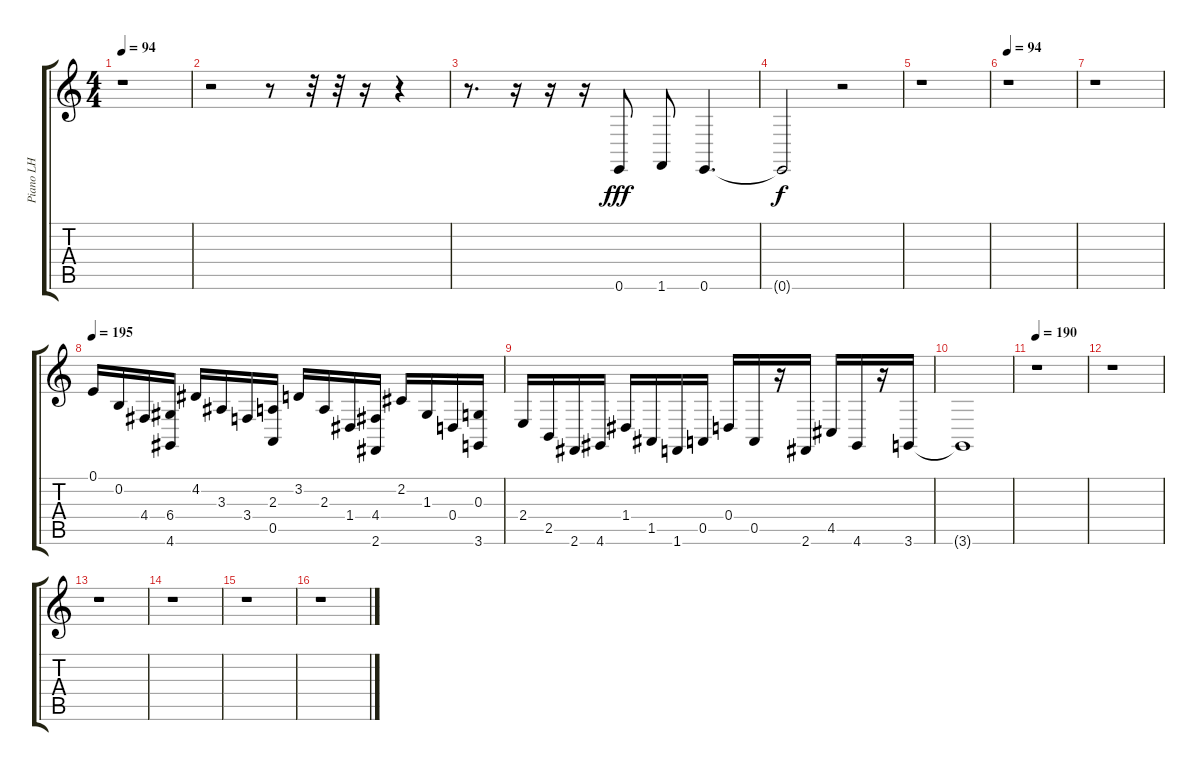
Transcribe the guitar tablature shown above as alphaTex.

\track ("Piano LH" "Piano LH") {instrument acousticgrandpiano}
\staff {score tabs}
\tuning (E4 B3 G3 D3 A2 E2) {hide}
\ts (4 4)
\tempo 94
\clef g2
\ks c
r.1{dy fff} |
r.2 r.8 r.32 r.32 r.16 r.4 |
r.8{d} r.16 r.16 r.16 0.6.8 1.6.8 0.6.4{d} |
0.6{t}.2{dy f} r.2 |
r.1 |
\tempo 94
r.1 |
r.1 |
\tempo 195
0.1.16 0.2.16 4.4.16 (6.4 4.6).16 4.2.16 3.3.16 3.4.16 (2.3 0.5).16 3.2.16 2.3.16 1.4.16 (4.4 2.6).16 2.2.16 1.3.16 0.4.16 (0.3 3.6).16 |
2.4.16 2.5.16 2.6.16 4.6.16 1.4.16 1.5.16 1.6.16 0.5.16 0.4.16 0.5.16 r.16 2.6.16 4.5.16 4.6.16 r.16 3.6.16 |
3.6{t}.1 |
\tempo 190
r.1 |
r.1 |
r.1 |
r.1 |
r.1 |
r.1
